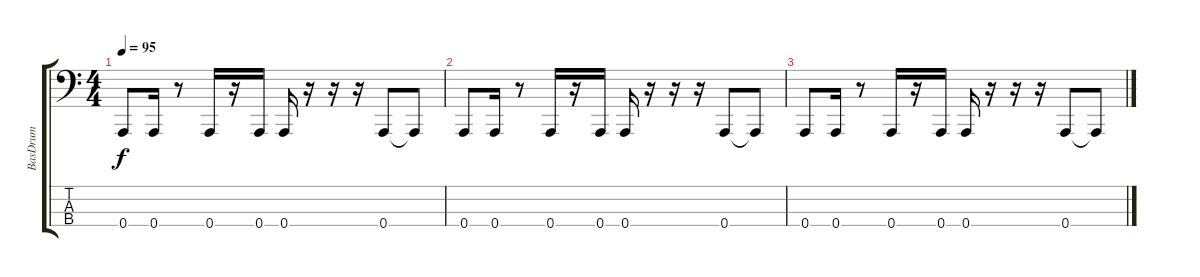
\track ("BasDrum" "BasDrum") {instrument acousticbass}
\staff {score tabs}
\tuning (G2 D2 A1 A0) {hide}
\ts (4 4)
\tempo 95
\clef f4
\ks c
0.4.8{dy f} 0.4.16 r.8 0.4.16 r.16 0.4.16 0.4.16 r.16 r.16 r.16 0.4.8 0.4{t}.8 |
0.4.8 0.4.16 r.8 0.4.16 r.16 0.4.16 0.4.16 r.16 r.16 r.16 0.4.8 0.4{t}.8 |
0.4.8 0.4.16 r.8 0.4.16 r.16 0.4.16 0.4.16 r.16 r.16 r.16 0.4.8 0.4{t}.8
